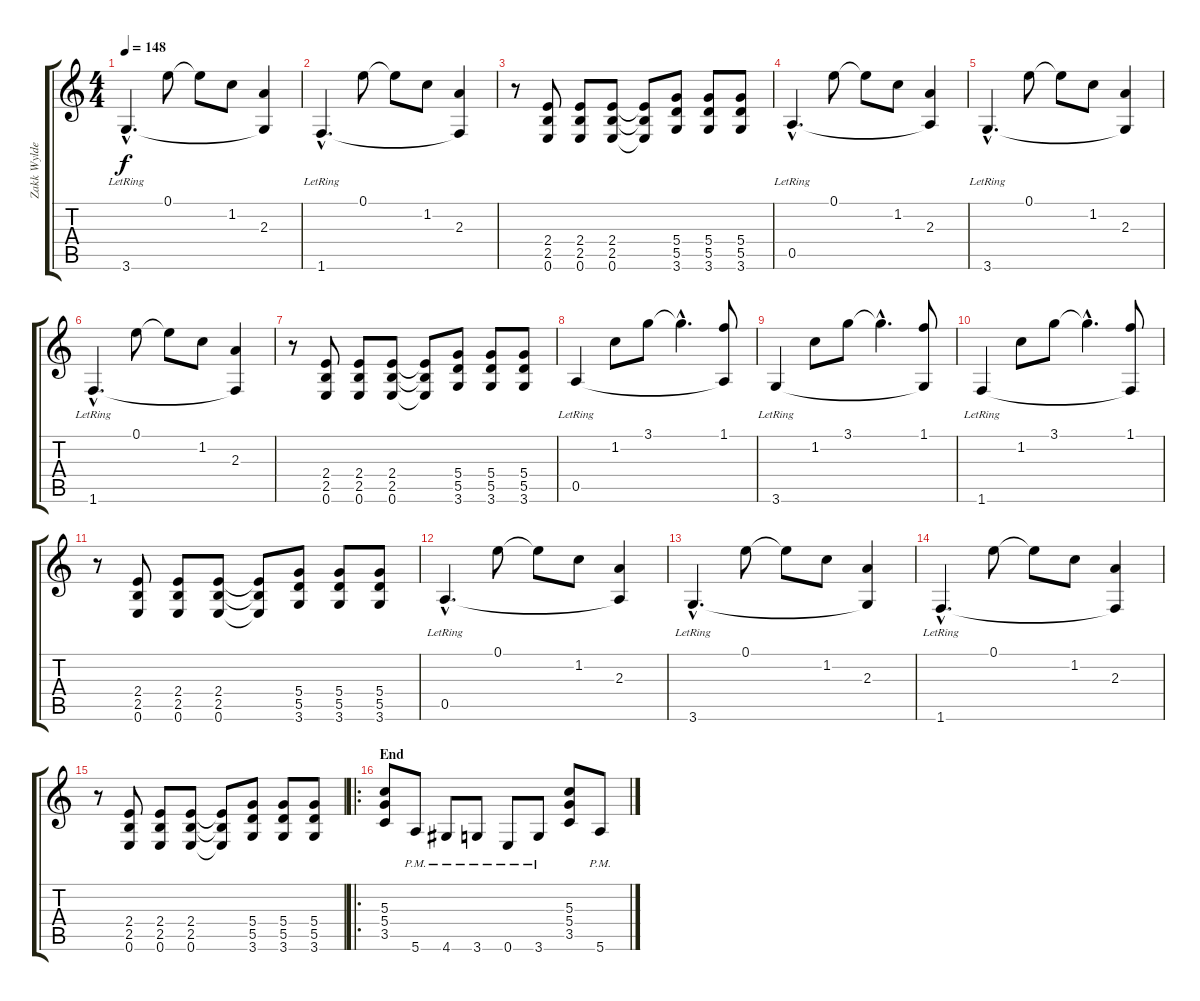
\track ("Zakk Wylde (Guitar)" "Zakk Wylde") {instrument overdrivenguitar}
\staff {score tabs}
\tuning (E4 B3 G3 D3 A2 E2) {hide}
\ts (4 4)
\tempo 148
\clef g2
\ks c
3.6{hac lr}.4{d dy f} 0.1.8 0.1{t}.8 1.2.8 (2.3 3.6{t}).4 |
1.6{hac lr}.4{d} 0.1.8 0.1{t}.8 1.2.8 (2.3 1.6{t}).4 |
r.8 (2.4 2.5 0.6).8 (2.4 2.5 0.6).8 (2.4 2.5 0.6).8 (2.4{t} 2.5{t} 0.6{t}).8 (5.4 5.5 3.6).8 (5.4 5.5 3.6).8 (5.4 5.5 3.6).8 |
0.5{hac lr}.4{d} 0.1.8 0.1{t}.8 1.2.8 (2.3 0.5{t}).4 |
3.6{hac lr}.4{d} 0.1.8 0.1{t}.8 1.2.8 (2.3 3.6{t}).4 |
1.6{hac lr}.4{d} 0.1.8 0.1{t}.8 1.2.8 (2.3 1.6{t}).4 |
r.8 (2.4 2.5 0.6).8 (2.4 2.5 0.6).8 (2.4 2.5 0.6).8 (2.4{t} 2.5{t} 0.6{t}).8 (5.4 5.5 3.6).8 (5.4 5.5 3.6).8 (5.4 5.5 3.6).8 |
0.5{lr}.4 1.2.8 3.1.8 3.1{hac t}.4{d} (1.1 0.5{t}).8 |
3.6{lr}.4 1.2.8 3.1.8 3.1{hac t}.4{d} (1.1 3.6{t}).8 |
1.6{lr}.4 1.2.8 3.1.8 3.1{hac t}.4{d} (1.1 1.6{t}).8 |
r.8 (2.4 2.5 0.6).8 (2.4 2.5 0.6).8 (2.4 2.5 0.6).8 (2.4{t} 2.5{t} 0.6{t}).8 (5.4 5.5 3.6).8 (5.4 5.5 3.6).8 (5.4 5.5 3.6).8 |
0.5{hac lr}.4{d} 0.1.8 0.1{t}.8 1.2.8 (2.3 0.5{t}).4 |
3.6{hac lr}.4{d} 0.1.8 0.1{t}.8 1.2.8 (2.3 3.6{t}).4 |
1.6{hac lr}.4{d} 0.1.8 0.1{t}.8 1.2.8 (2.3 1.6{t}).4 |
r.8 (2.4 2.5 0.6).8 (2.4 2.5 0.6).8 (2.4 2.5 0.6).8 (2.4{t} 2.5{t} 0.6{t}).8 (5.4 5.5 3.6).8 (5.4 5.5 3.6).8 (5.4 5.5 3.6).8 |
\ro
\section ("" "End")
(5.3 5.4 3.5).8 5.6{pm}.8 4.6{pm}.8 3.6{pm}.8 0.6{pm}.8 3.6{pm}.8 (5.3 5.4 3.5).8 5.6{pm}.8
